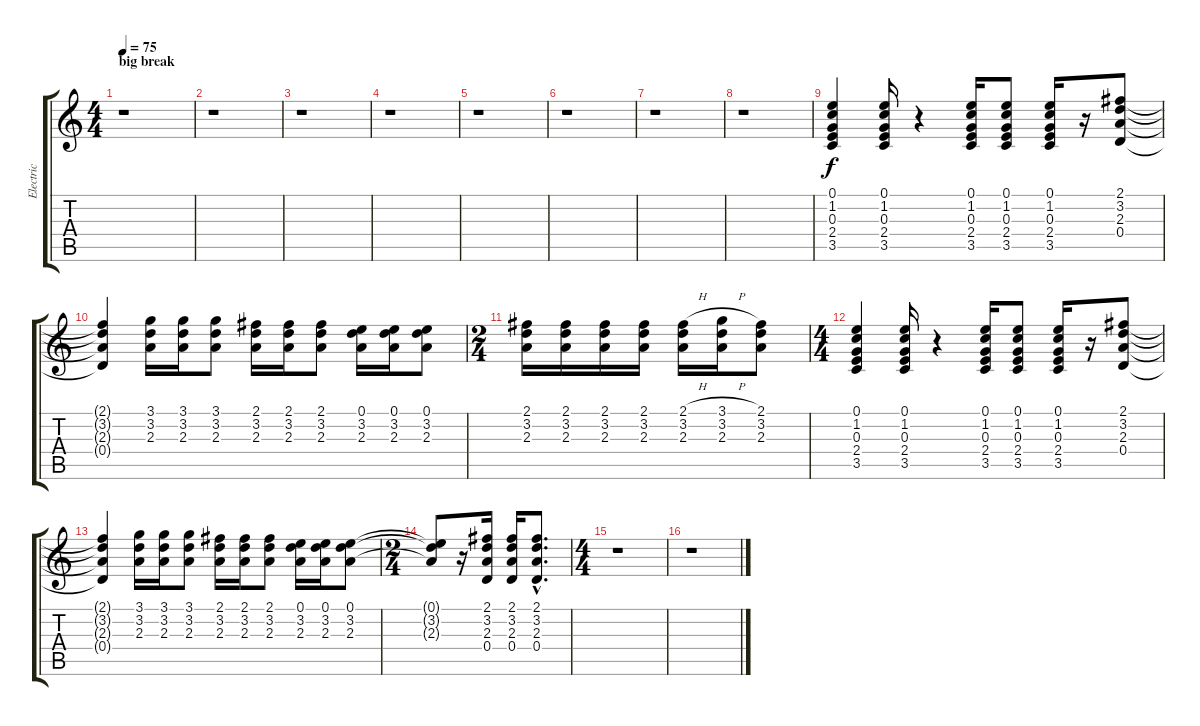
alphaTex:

\track ("Electric" "Electric") {instrument electricguitarjazz}
\staff {score tabs}
\tuning (E4 B3 G3 D3 A2 E2) {hide}
\ts (4 4)
\section ("" "big break")
\tempo 75
\clef g2
\ks aminor
r.1{dy f} |
r.1 |
r.1 |
r.1 |
r.1 |
r.1 |
r.1 |
r.1 |
(0.1 1.2 0.3 2.4 3.5).4 (0.1 1.2 0.3 2.4 3.5).16 r.4 (0.1 1.2 0.3 2.4 3.5).16 (0.1 1.2 0.3 2.4 3.5).8 (0.1 1.2 0.3 2.4 3.5).16 r.16 (2.1 3.2 2.3 0.4).8 |
(2.1{t} 3.2{t} 2.3{t} 0.4{t}).4 (3.1 3.2 2.3).16 (3.1 3.2 2.3).16 (3.1 3.2 2.3).8 (2.1 3.2 2.3).16 (2.1 3.2 2.3).16 (2.1 3.2 2.3).8 (0.1 3.2 2.3).16 (0.1 3.2 2.3).16 (0.1 3.2 2.3).8 |
\ts (2 4)
(2.1 3.2 2.3).16 (2.1 3.2 2.3).16 (2.1 3.2 2.3).16 (2.1 3.2 2.3).16 (2.1{h} 3.2 2.3).16 (3.1{h} 3.2 2.3).16 (2.1 3.2 2.3).8 |
\ts (4 4)
(0.1 1.2 0.3 2.4 3.5).4 (0.1 1.2 0.3 2.4 3.5).16 r.4 (0.1 1.2 0.3 2.4 3.5).16 (0.1 1.2 0.3 2.4 3.5).8 (0.1 1.2 0.3 2.4 3.5).16 r.16 (2.1 3.2 2.3 0.4).8 |
(2.1{t} 3.2{t} 2.3{t} 0.4{t}).4 (3.1 3.2 2.3).16 (3.1 3.2 2.3).16 (3.1 3.2 2.3).8 (2.1 3.2 2.3).16 (2.1 3.2 2.3).16 (2.1 3.2 2.3).8 (0.1 3.2 2.3).16 (0.1 3.2 2.3).16 (0.1 3.2 2.3).8 |
\ts (2 4)
(0.1{t} 3.2{t} 2.3{t}).8 r.16 (2.1 3.2 2.3 0.4).16 (2.1 3.2 2.3 0.4).16 (2.1{hac} 3.2{hac} 2.3{hac} 0.4{hac}).8{d} |
\ts (4 4)
r.1 |
r.1
